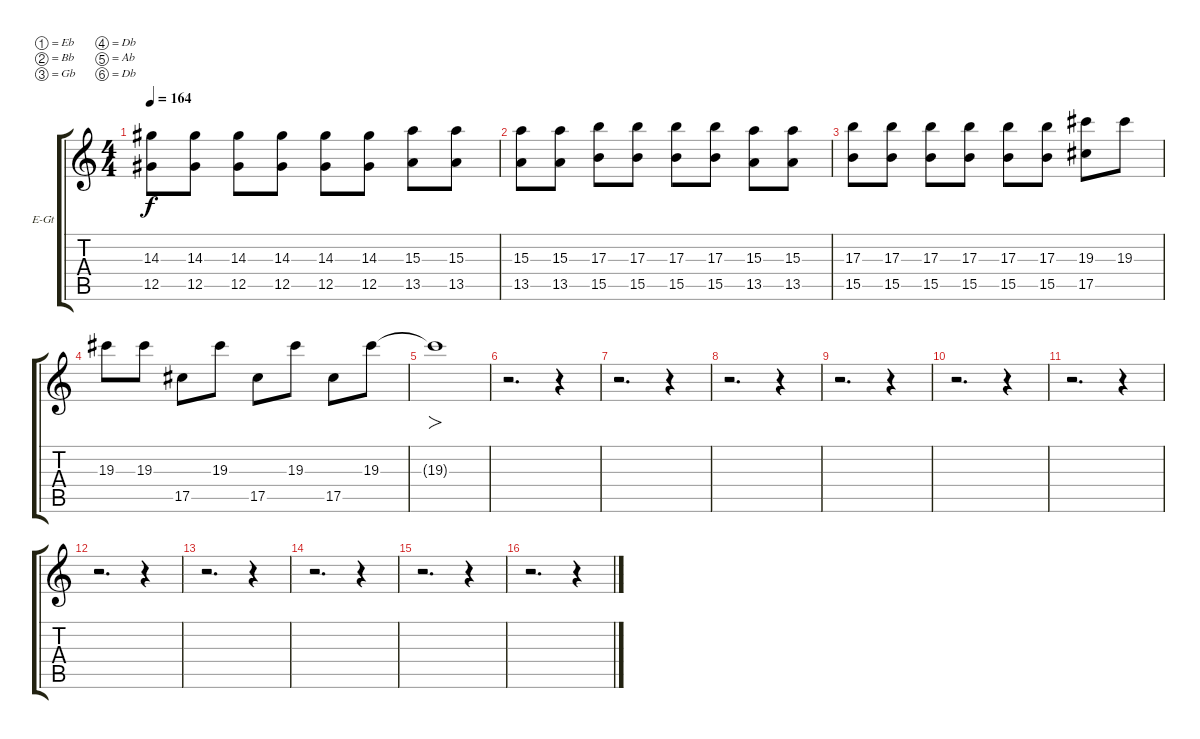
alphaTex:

\bracketExtendMode groupsimilarinstruments
\firstSystemTrackNameOrientation horizontal
\otherSystemsTrackNameOrientation horizontal
\track ("Electric Guitar" "E-Gt") {instrument distortionguitar}
\staff {score tabs}
\tuning (Eb4 Bb3 Gb3 Db3 Ab2 Db2)
\ts (4 4)
\tempo 164
\clef g2
\ks c
(14.3 12.5).8{dy f} (14.3 12.5).8 (14.3 12.5).8 (14.3 12.5).8 (14.3 12.5).8 (14.3 12.5).8 (13.5 15.3).8 (13.5 15.3).8 |
(15.3 13.5).8 (15.3 13.5).8 (15.5 17.3).8 (15.5 17.3).8 (15.5 17.3).8 (15.5 17.3).8 (15.3 13.5).8 (15.3 13.5).8 |
(15.5 17.3).8 (15.5 17.3).8 (15.5 17.3).8 (15.5 17.3).8 (15.5 17.3).8 (15.5 17.3).8 (19.3 17.5).8 19.3.8 |
19.3.8 19.3.8 17.5.8 19.3.8 17.5.8 19.3.8 17.5.8 19.3.8 |
19.3{t}.1{fo} |
r.2{d} r.4 |
r.2{d} r.4 |
r.2{d} r.4 |
r.2{d} r.4 |
r.2{d} r.4 |
r.2{d} r.4 |
r.2{d} r.4 |
r.2{d} r.4 |
r.2{d} r.4 |
r.2{d} r.4 |
r.2{d} r.4
